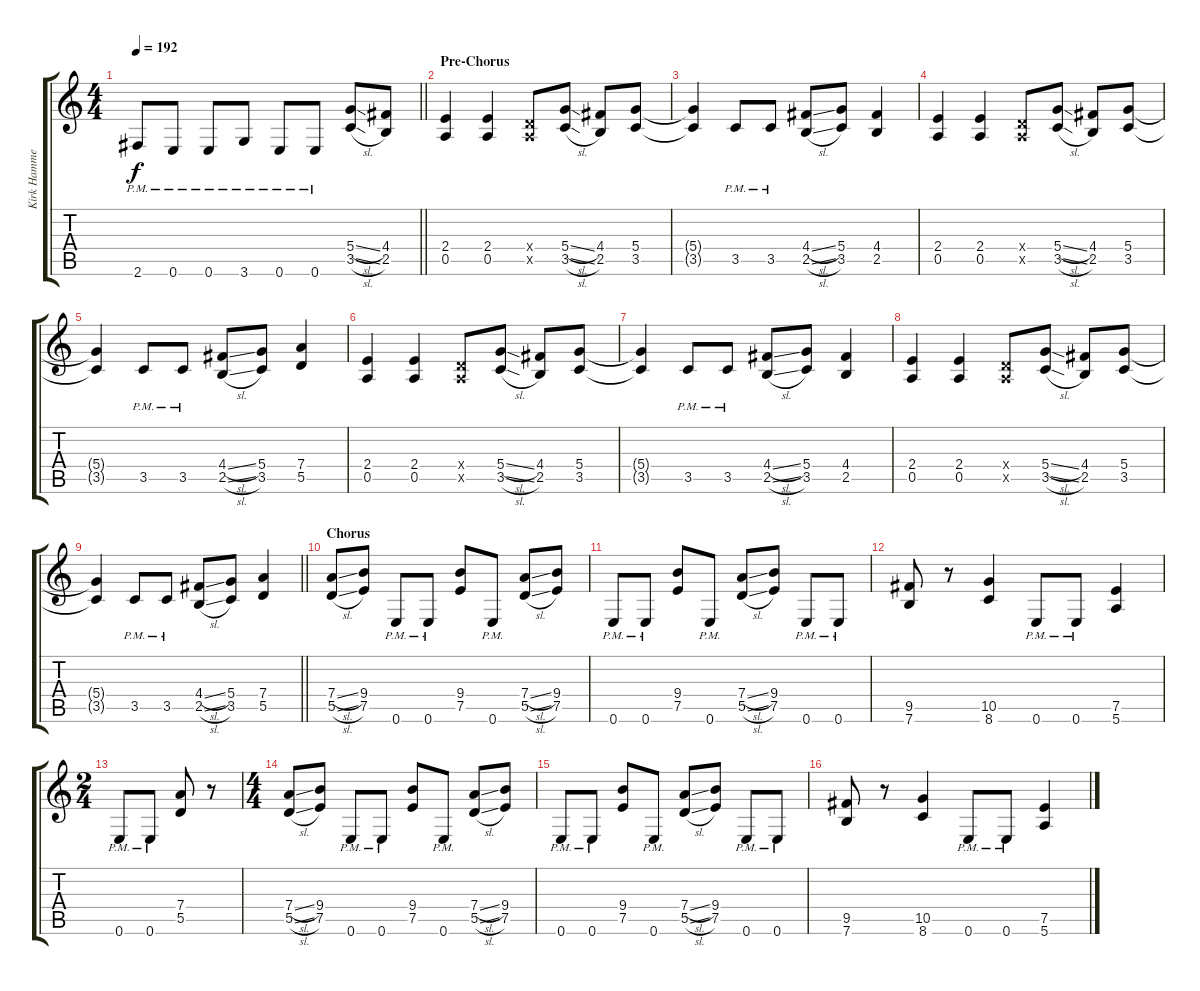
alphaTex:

\track ("Kirk Hammet - Rhythm/Lead Guitar" "Kirk Hamme") {instrument distortionguitar}
\staff {score tabs}
\tuning (E4 B3 G3 D3 A2 E2) {hide}
\ts (4 4)
\tempo 192
\clef g2
\barLineRight lightlight
\ks c
2.6{pm}.8{dy f} 0.6{pm}.8 0.6{pm}.8 3.6{pm}.8 0.6{pm}.8 0.6{pm}.8 (5.4{sl} 3.5{sl}).8 (4.4 2.5).8 |
\section ("" "Pre-Chorus")
(2.4 0.5).4 (2.4 0.5).4 (0.4{x} 0.5{x}).8 (5.4{sl} 3.5{sl}).8 (4.4 2.5).8 (5.4 3.5).8 |
(5.4{t} 3.5{t}).4 3.5{pm}.8 3.5{pm}.8 (4.4{sl} 2.5{sl}).8 (5.4 3.5).8 (4.4 2.5).4 |
(2.4 0.5).4 (2.4 0.5).4 (0.4{x} 0.5{x}).8 (5.4{sl} 3.5{sl}).8 (4.4 2.5).8 (5.4 3.5).8 |
(5.4{t} 3.5{t}).4 3.5{pm}.8 3.5{pm}.8 (4.4{sl} 2.5{sl}).8 (5.4 3.5).8 (7.4 5.5).4 |
(2.4 0.5).4 (2.4 0.5).4 (0.4{x} 0.5{x}).8 (5.4{sl} 3.5{sl}).8 (4.4 2.5).8 (5.4 3.5).8 |
(5.4{t} 3.5{t}).4 3.5{pm}.8 3.5{pm}.8 (4.4{sl} 2.5{sl}).8 (5.4 3.5).8 (4.4 2.5).4 |
(2.4 0.5).4 (2.4 0.5).4 (0.4{x} 0.5{x}).8 (5.4{sl} 3.5{sl}).8 (4.4 2.5).8 (5.4 3.5).8 |
\barLineRight lightlight
(5.4{t} 3.5{t}).4 3.5{pm}.8 3.5{pm}.8 (4.4{sl} 2.5{sl}).8 (5.4 3.5).8 (7.4 5.5).4 |
\section ("" "Chorus")
(7.4{sl} 5.5{sl}).8 (9.4 7.5).8 0.6{pm}.8 0.6{pm}.8 (9.4 7.5).8 0.6{pm}.8 (7.4{sl} 5.5{sl}).8 (9.4 7.5).8 |
0.6{pm}.8 0.6{pm}.8 (9.4 7.5).8 0.6{pm}.8 (7.4{sl} 5.5{sl}).8 (9.4 7.5).8 0.6{pm}.8 0.6{pm}.8 |
(9.5 7.6).8 r.8 (10.5 8.6).4 0.6{pm}.8 0.6{pm}.8 (7.5 5.6).4 |
\ts (2 4)
0.6{pm}.8 0.6{pm}.8 (7.4 5.5).8 r.8 |
\ts (4 4)
(7.4{sl} 5.5{sl}).8 (9.4 7.5).8 0.6{pm}.8 0.6{pm}.8 (9.4 7.5).8 0.6{pm}.8 (7.4{sl} 5.5{sl}).8 (9.4 7.5).8 |
0.6{pm}.8 0.6{pm}.8 (9.4 7.5).8 0.6{pm}.8 (7.4{sl} 5.5{sl}).8 (9.4 7.5).8 0.6{pm}.8 0.6{pm}.8 |
(9.5 7.6).8 r.8 (10.5 8.6).4 0.6{pm}.8 0.6{pm}.8 (7.5 5.6).4
